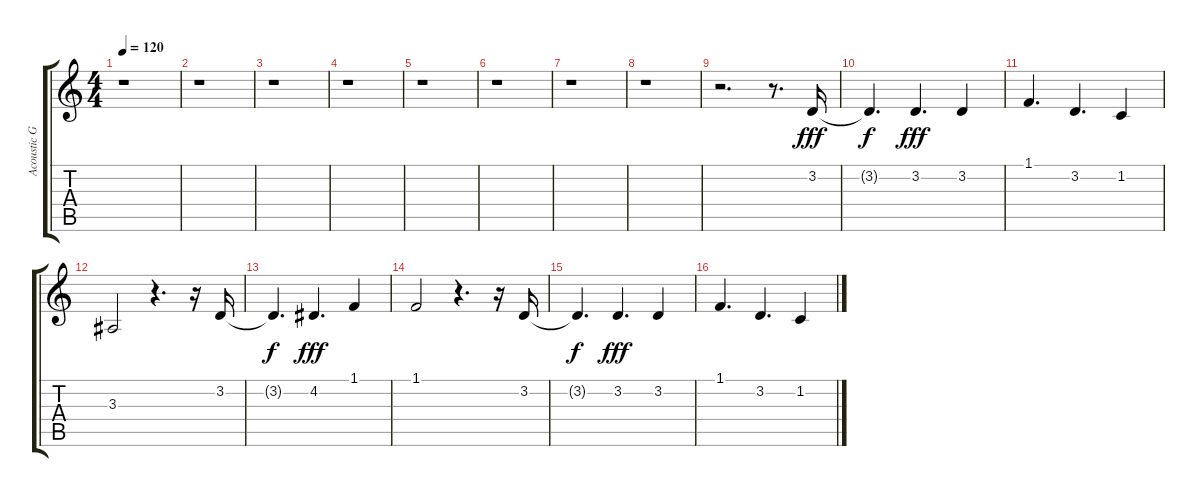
\track ("Acoustic Grand Piano" "Acoustic G") {instrument acousticgrandpiano}
\staff {score tabs}
\tuning (E4 B3 G3 D3 A2 E2) {hide}
\ts (4 4)
\tempo 120
\clef g2
\ks c
r.1{dy fff} |
r.1 |
r.1 |
r.1 |
r.1 |
r.1 |
r.1 |
r.1 |
r.2{d} r.8{d} 3.2.16{volume 16 balance 8 instrument synthvoice} |
3.2{t}.4{d dy f} 3.2.4{d dy fff} 3.2.4 |
1.1.4{d} 3.2.4{d} 1.2.4 |
3.3.2 r.4{d} r.16 3.2.16 |
3.2{t}.4{d dy f} 4.2.4{d dy fff} 1.1.4 |
1.1.2 r.4{d} r.16 3.2.16 |
3.2{t}.4{d dy f} 3.2.4{d dy fff} 3.2.4 |
1.1.4{d} 3.2.4{d} 1.2.4
